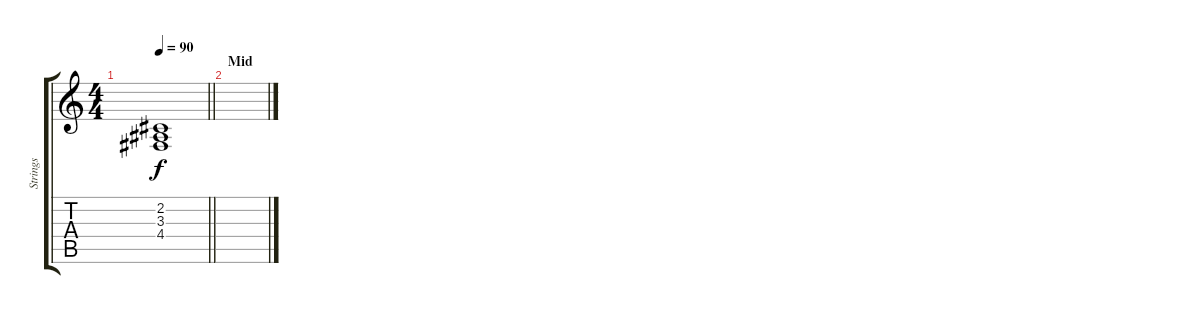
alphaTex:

\track ("Strings" "Strings") {instrument stringensemble1}
\staff {score tabs}
\tuning (E4 B3 G3 D3 A2 E2) {hide}
\ts (4 4)
\tempo 90
\clef g2
\barLineRight lightlight
\ks c
(2.2{t} 3.3{t} 4.4{t}).1{dy f} |
\section ("" "Mid")
